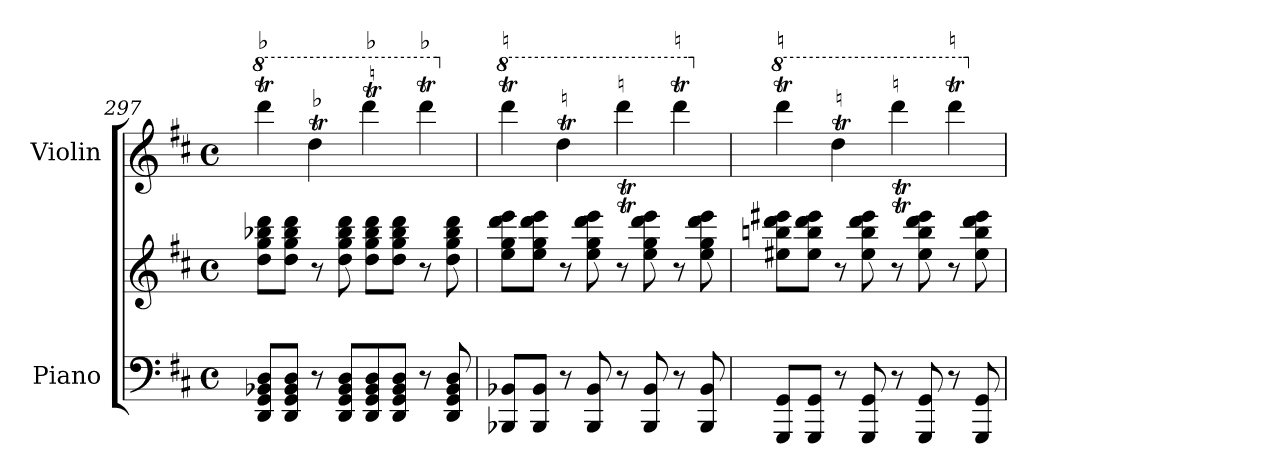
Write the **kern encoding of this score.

**kern	**kern	**kern
*part2	*part2	*part1
*staff3	*staff2	*staff1
*I"Piano	*	*I"Violin
*I'Pno.	*	*I'Vln.
*clefF4	*clefG2	*clefG2
*k[f#c#]	*k[f#c#]	*k[f#c#]
*M4/4	*M4/4	*M4/4
*met(c)	*met(c)	*met(c)
*	*	*8va
=297	=297	=297
*	*	*^
!	!	!LO:TX:a:t=♭	!
8DD/ 8GG/ 8BB-X/ 8D/L	8dd\ 8gg\ 8bb-X\ 8ddd\L	4ddddT\	4eeee-X\yy
8DD/ 8GG/ 8BB-/ 8D/J	8dd\ 8gg\ 8bb-\ 8ddd\J	.	.
!	!	!LO:TX:a:t=♭	!
8r	8r	4ddT/yy	4ee-X\yy 4ddd\
8DD/ 8GG/ 8BB-/ 8D/L	8dd\ 8gg\ 8bb-\ 8ddd\	.	.
!	!	!LO:TX:a:t=♭	!
8DD/ 8GG/ 8BB-/ 8D/	8dd\ 8gg\ 8bb-\ 8ddd\L	4dddT/yy	4eee-X\yy 4dddd\
8DD/ 8GG/ 8BB-/ 8D/J	8dd\ 8gg\ 8bb-\ 8ddd\J	.	.
*	*	*8va	*
!	!	!LO:TX:a:t=♭	!
8r	8r	4ddddT\	4eeee-X\yy
8DD/ 8GG/ 8BB-/ 8D/	8dd\ 8gg\ 8bb-\ 8ddd\	.	.
=298	=298	=298	=298
*	*	*X8va	*
*	*	*X8va	*
*	*	*8va	*
!	!	!LO:TX:a:t=♮	!
8BBB-X/ 8BB-X/L	8ee\ 8gg\ 8ddd\ 8eee\L	4ddddT\	4eeee\yy
8BBB-/ 8BB-/J	8ee\ 8gg\ 8ddd\ 8eee\J	.	.
!	!	!LO:TX:a:t=♮	!
8r	8r	4ddT/yy	4ddd\
8BBB-/ 8BB-/	8ee\ 8gg\ 8ddd\ 8eee\	.	.
!	!	!LO:TX:a:t=♮	!
8r	8r	4dddd\	4ddd\yyT 4eee\yyT
8BBB-/ 8BB-/	8ee\ 8gg\ 8ddd\ 8eee\	.	.
*	*	*8va	*
!	!	!LO:TX:a:t=♮	!
8r	8r	4ddddT\	4eeee\yy
8BBB-/ 8BB-/	8ee\ 8gg\ 8ddd\ 8eee\	.	.
!!LO:LB:g=z	!!
=299	=299	=299	=299
*	*	*X8va	*
*	*	*X8va	*
*	*	*8va	*
!	!	!LO:TX:a:t=♮	!
8GGG/ 8GG/L	8ee#X\ 8bbn\ 8ddd\ 8eee#X\L	4ddddT\	4eeee\yy
8GGG/ 8GG/J	8ee#\ 8bb\ 8ddd\ 8eee#\J	.	.
!	!	!LO:TX:a:t=♮	!
8r	8r	4ddT/yy	4ddd\
8GGG/ 8GG/	8ee#\ 8bb\ 8ddd\ 8eee#\	.	.
!	!	!LO:TX:a:t=♮	!
8r	8r	4dddd\	4ddd\yyT 4eee\yyT
8GGG/ 8GG/	8ee#\ 8bb\ 8ddd\ 8eee#\	.	.
*	*	*8va	*
!	!	!LO:TX:a:t=♮	!
8r	8r	4ddddT\	4eeee\yy
8GGG/ 8GG/	8ee#\ 8bb\ 8ddd\ 8eee#\	.	.
*	*	*v	*v
*	*	*X8va
*	*	*X8va
=	=	=
*-	*-	*-
